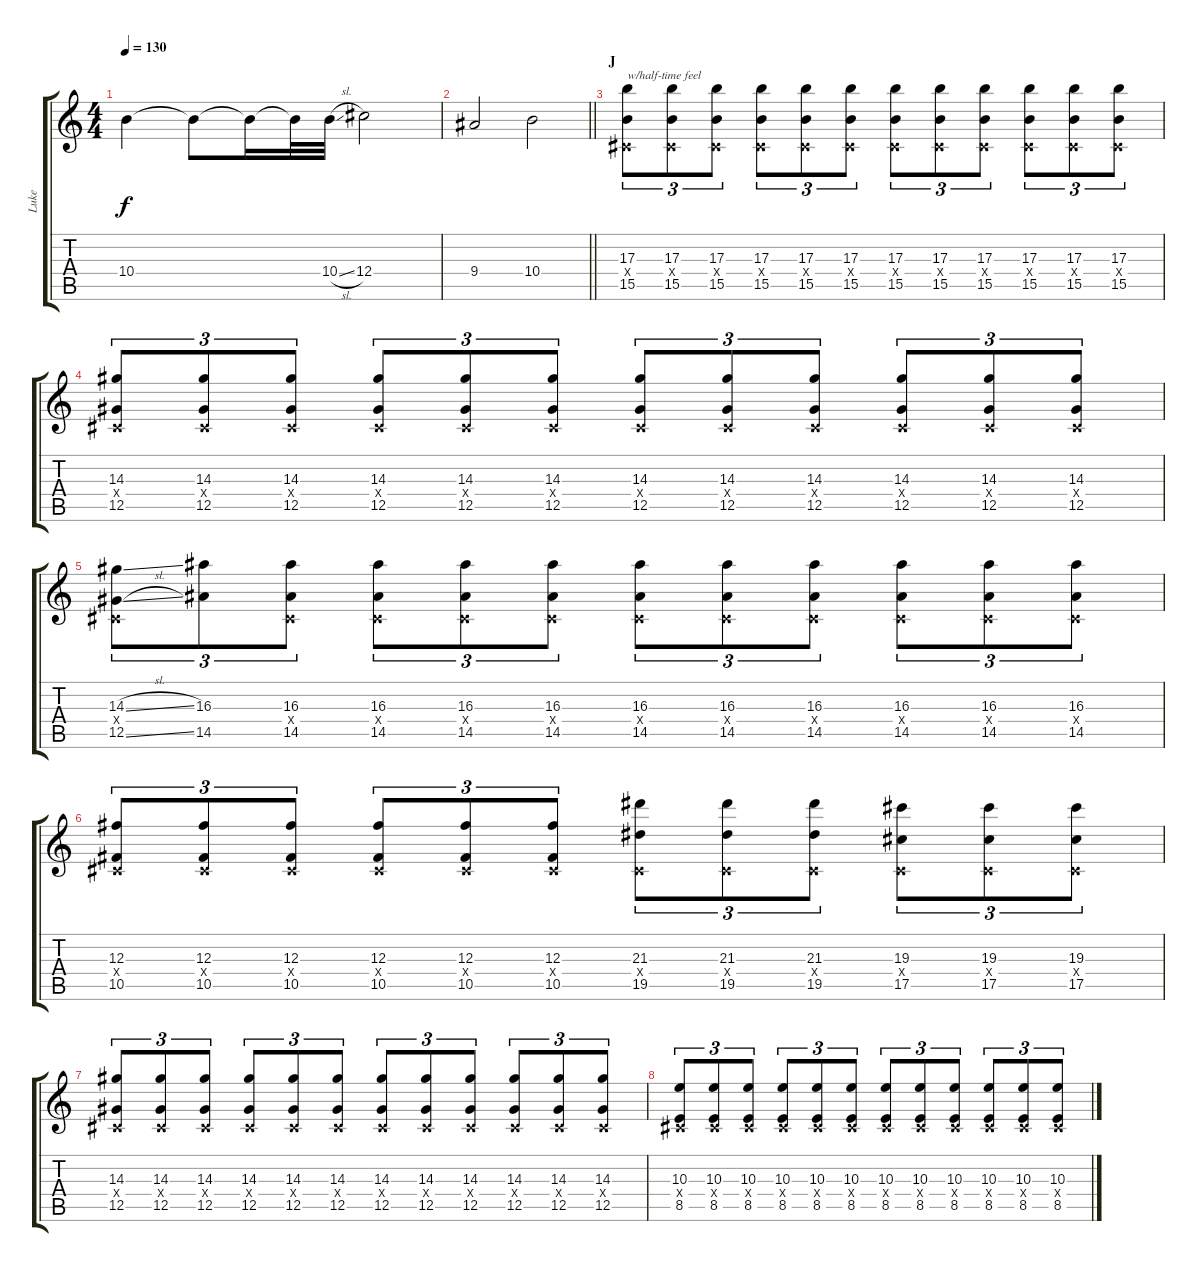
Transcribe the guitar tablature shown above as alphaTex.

\track ("Luke" "Luke") {instrument overdrivenguitar}
\staff {score tabs}
\tuning (Eb4 Bb3 Gb3 Db3 Ab2 Eb2) {hide}
\ts (4 4)
\tempo 130
\clef g2
\ks c
10.4.4{dy f} 10.4{t}.8 10.4{t}.16 10.4{t}.32 10.4{sl}.32 12.4.2 |
\barLineRight lightlight
9.4.2 10.4.2 |
\section ("" "J")
(17.3 0.4{x} 15.5).8{tu (3 2) txt "w/half-time feel"} (17.3 0.4{x} 15.5).8{tu (3 2)} (17.3 0.4{x} 15.5).8{tu (3 2)} (17.3 0.4{x} 15.5).8{tu (3 2)} (17.3 0.4{x} 15.5).8{tu (3 2)} (17.3 0.4{x} 15.5).8{tu (3 2)} (17.3 0.4{x} 15.5).8{tu (3 2)} (17.3 0.4{x} 15.5).8{tu (3 2)} (17.3 0.4{x} 15.5).8{tu (3 2)} (17.3 0.4{x} 15.5).8{tu (3 2)} (17.3 0.4{x} 15.5).8{tu (3 2)} (17.3 0.4{x} 15.5).8{tu (3 2)} |
(14.3 0.4{x} 12.5).8{tu (3 2)} (14.3 0.4{x} 12.5).8{tu (3 2)} (14.3 0.4{x} 12.5).8{tu (3 2)} (14.3 0.4{x} 12.5).8{tu (3 2)} (14.3 0.4{x} 12.5).8{tu (3 2)} (14.3 0.4{x} 12.5).8{tu (3 2)} (14.3 0.4{x} 12.5).8{tu (3 2)} (14.3 0.4{x} 12.5).8{tu (3 2)} (14.3 0.4{x} 12.5).8{tu (3 2)} (14.3 0.4{x} 12.5).8{tu (3 2)} (14.3 0.4{x} 12.5).8{tu (3 2)} (14.3 0.4{x} 12.5).8{tu (3 2)} |
(14.3{sl} 0.4{x} 12.5{sl}).8{tu (3 2)} (16.3 14.5).8{tu (3 2)} (16.3 0.4{x} 14.5).8{tu (3 2)} (16.3 0.4{x} 14.5).8{tu (3 2)} (16.3 0.4{x} 14.5).8{tu (3 2)} (16.3 0.4{x} 14.5).8{tu (3 2)} (16.3 0.4{x} 14.5).8{tu (3 2)} (16.3 0.4{x} 14.5).8{tu (3 2)} (16.3 0.4{x} 14.5).8{tu (3 2)} (16.3 0.4{x} 14.5).8{tu (3 2)} (16.3 0.4{x} 14.5).8{tu (3 2)} (16.3 0.4{x} 14.5).8{tu (3 2)} |
(12.3 0.4{x} 10.5).8{tu (3 2)} (12.3 0.4{x} 10.5).8{tu (3 2)} (12.3 0.4{x} 10.5).8{tu (3 2)} (12.3 0.4{x} 10.5).8{tu (3 2)} (12.3 0.4{x} 10.5).8{tu (3 2)} (12.3 0.4{x} 10.5).8{tu (3 2)} (21.3 0.4{x} 19.5).8{tu (3 2)} (21.3 0.4{x} 19.5).8{tu (3 2)} (21.3 0.4{x} 19.5).8{tu (3 2)} (19.3 0.4{x} 17.5).8{tu (3 2)} (19.3 0.4{x} 17.5).8{tu (3 2)} (19.3 0.4{x} 17.5).8{tu (3 2)} |
(14.3 0.4{x} 12.5).8{tu (3 2)} (14.3 0.4{x} 12.5).8{tu (3 2)} (14.3 0.4{x} 12.5).8{tu (3 2)} (14.3 0.4{x} 12.5).8{tu (3 2)} (14.3 0.4{x} 12.5).8{tu (3 2)} (14.3 0.4{x} 12.5).8{tu (3 2)} (14.3 0.4{x} 12.5).8{tu (3 2)} (14.3 0.4{x} 12.5).8{tu (3 2)} (14.3 0.4{x} 12.5).8{tu (3 2)} (14.3 0.4{x} 12.5).8{tu (3 2)} (14.3 0.4{x} 12.5).8{tu (3 2)} (14.3 0.4{x} 12.5).8{tu (3 2)} |
(10.3 0.4{x} 8.5).8{tu (3 2)} (10.3 0.4{x} 8.5).8{tu (3 2)} (10.3 0.4{x} 8.5).8{tu (3 2)} (10.3 0.4{x} 8.5).8{tu (3 2)} (10.3 0.4{x} 8.5).8{tu (3 2)} (10.3 0.4{x} 8.5).8{tu (3 2)} (10.3 0.4{x} 8.5).8{tu (3 2)} (10.3 0.4{x} 8.5).8{tu (3 2)} (10.3 0.4{x} 8.5).8{tu (3 2)} (10.3 0.4{x} 8.5).8{tu (3 2)} (10.3 0.4{x} 8.5).8{tu (3 2)} (10.3 0.4{x} 8.5).8{tu (3 2)}
